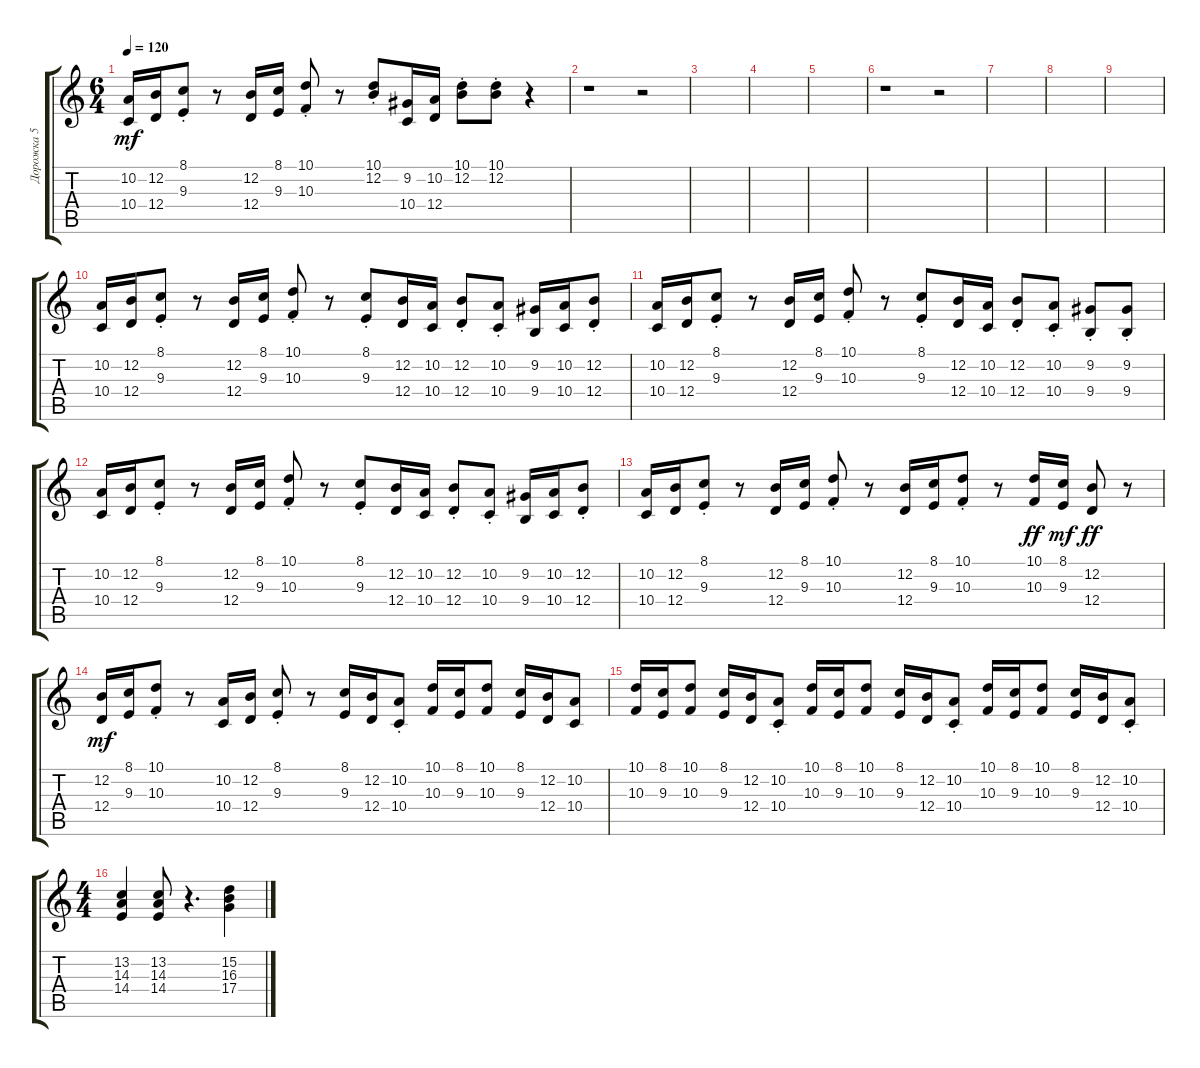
\track ("Дорожка 5" "Дорожка 5") {instrument acousticgrandpiano}
\staff {score tabs}
\tuning (E4 B3 G3 D3 A2 E2) {hide}
\ts (6 4)
\tempo 120
\clef g2
\ks c
(10.2 10.4).16{dy mf} (12.2 12.4).16 (8.1{st} 9.3{st}).8 r.8 (12.2 12.4).16 (8.1 9.3).16 (10.1{st} 10.3{st}).8 r.8 (10.1{st} 12.2{st}).8 (9.2 10.4).16 (10.2 12.4).16 (10.1{st} 12.2{st}).8 (10.1{st} 12.2{st}).8 r.4 |
r.1 r.2 |
|
|
|
r.1 r.2 |
|
|
|
(10.2 10.4).16 (12.2 12.4).16 (8.1{st} 9.3{st}).8 r.8 (12.2 12.4).16 (8.1 9.3).16 (10.1{st} 10.3{st}).8 r.8 (8.1{st} 9.3{st}).8 (12.2 12.4).16 (10.2 10.4).16 (12.2{st} 12.4{st}).8 (10.2{st} 10.4{st}).8 (9.2 9.4).16 (10.2 10.4).16 (12.2{st} 12.4{st}).8 |
(10.2 10.4).16 (12.2 12.4).16 (8.1{st} 9.3{st}).8 r.8 (12.2 12.4).16 (8.1 9.3).16 (10.1{st} 10.3{st}).8 r.8 (8.1{st} 9.3{st}).8 (12.2 12.4).16 (10.2 10.4).16 (12.2{st} 12.4{st}).8 (10.2{st} 10.4{st}).8 (9.2{st} 9.4{st}).8 (9.2{st} 9.4{st}).8 |
(10.2 10.4).16 (12.2 12.4).16 (8.1{st} 9.3{st}).8 r.8 (12.2 12.4).16 (8.1 9.3).16 (10.1{st} 10.3{st}).8 r.8 (8.1{st} 9.3{st}).8 (12.2 12.4).16 (10.2 10.4).16 (12.2{st} 12.4{st}).8 (10.2{st} 10.4{st}).8 (9.2 9.4).16 (10.2 10.4).16 (12.2{st} 12.4{st}).8 |
(10.2 10.4).16 (12.2 12.4).16 (8.1{st} 9.3{st}).8 r.8 (12.2 12.4).16 (8.1 9.3).16 (10.1{st} 10.3{st}).8 r.8 (12.2 12.4).16 (8.1 9.3).16 (10.1{st} 10.3{st}).8 r.8 (10.1 10.3).16{dy ff} (8.1 9.3).16{dy mf} (12.2 12.4).8{dy ff} r.8 |
(12.2 12.4).16{dy mf} (8.1 9.3).16 (10.1{st} 10.3{st}).8 r.8 (10.2 10.4).16 (12.2 12.4).16 (8.1{st} 9.3{st}).8 r.8 (8.1 9.3).16 (12.2 12.4).16 (10.2{st} 10.4{st}).8 (10.1 10.3).16 (8.1 9.3).16 (10.1 10.3).8 (8.1 9.3).16 (12.2 12.4).16 (10.2 10.4).8 |
(10.1 10.3).16 (8.1 9.3).16 (10.1 10.3).8 (8.1 9.3).16 (12.2 12.4).16 (10.2{st} 10.4{st}).8 (10.1 10.3).16 (8.1 9.3).16 (10.1 10.3).8 (8.1 9.3).16 (12.2 12.4).16 (10.2{st} 10.4{st}).8 (10.1 10.3).16 (8.1 9.3).16 (10.1 10.3).8 (8.1 9.3).16 (12.2 12.4).16 (10.2{st} 10.4{st}).8 |
\ts (4 4)
(13.2 14.3 14.4).4 (13.2 14.3 14.4).8 r.4{d} (15.2 16.3 17.4).4
